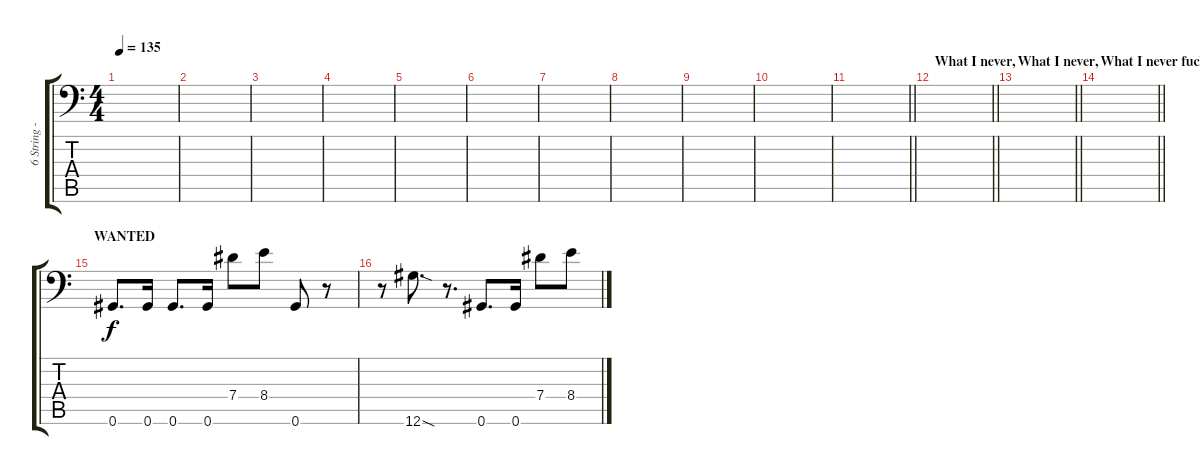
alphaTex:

\track ("6 String - Jon" "6 String -") {instrument acousticguitarsteel}
\staff {score tabs}
\tuning (Bb3 F3 Db3 Ab2 Eb2 Ab1) {hide}
\ts (4 4)
\tempo 135
\clef f4
\ks c
|
|
|
|
|
|
|
|
|
|
\barLineRight lightlight
|
\section ("" "What I never,")
\barLineRight lightlight
|
\section ("" "What I never,")
\barLineRight lightlight
|
\section ("" "What I never fucking")
\barLineRight lightlight
|
\section ("" "WANTED")
0.6.8{d instrument distortionguitar} 0.6.16 0.6.8{d} 0.6.16 7.4.8 8.4.8 0.6.8 r.8 |
r.8 12.6{sod}.8{d} r.8{d} 0.6.8{d} 0.6.16 7.4.8 8.4.8
